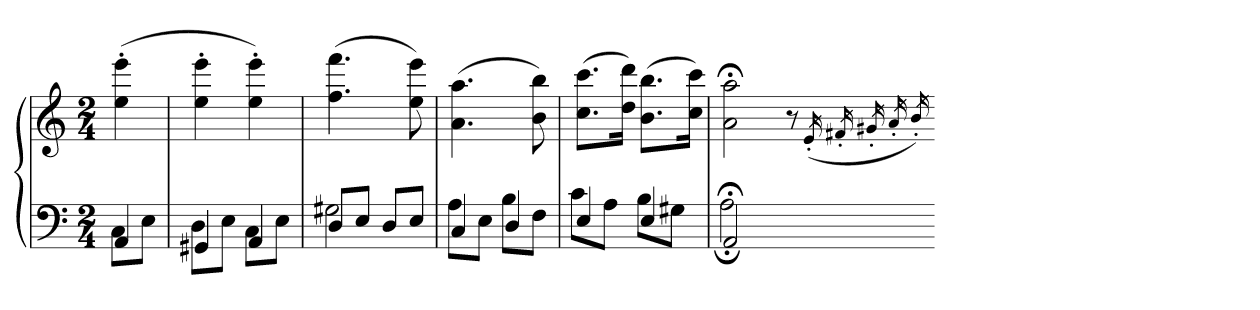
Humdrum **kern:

**kern	**kern
*part1	*part1
*staff2	*staff1
*clefF4	*clefG2
*k[]	*k[]
*a:	*a:
*M2/4	*M2/4
=	=
*^	*
4AA	8CL	(4ee' 4eee'
.	8EJ	.
=233	=233	=233
4GG#X	8DL	4ee' 4eee'
.	8EJ	.
4AA	8CL	4ee' 4eee')
.	8EJ	.
=234	=234	=234
8DL	2G#X	(4.ff 4.fff
8EJ	.	.
8DL	.	.
8EJ	.	8ee 8eee)
=235	=235	=235
4C	8AL	(4.a 4.aa
.	8EJ	.
4D	8BL	.
.	8FJ	8b 8bb)
=236	=236	=236
4E	8cL	(8.cc 8.cccL
.	8AJ	.
.	.	16dd 16dddJk)
4E	8BL	(8.b 8.bbL
.	8G#XJ	.
.	.	16cc 16cccJk)
=237	=237	=237
2AA;<	2A;<	2a;< 2aa;<
*v	*v	*
.	8qr
.	(16qe'
.	16qf#X'
.	16qg#X'
.	16qa'
.	16qb')
=-	=-
*-	*-
